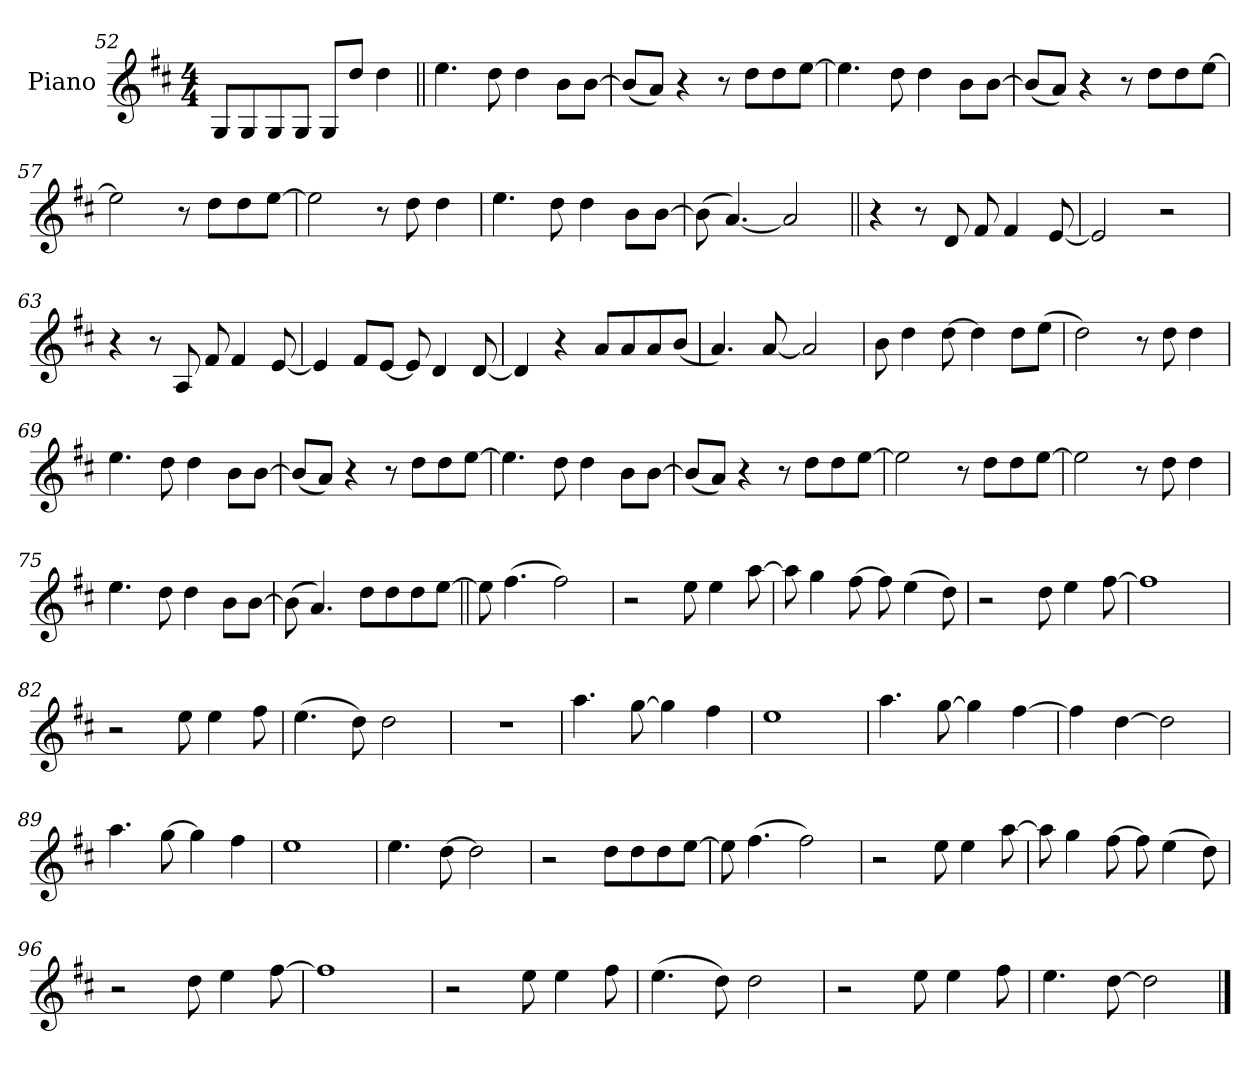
**kern
*part1
*staff1
*I"Piano
*I'Pno.
*clefG2
*k[f#c#]
*M4/4
=52
8G!L
8G!
8G!
8G!J
8G!L
8ddJ
4dd
=53||
4.ee
8dd
4dd
8bL
[8bJ
=54
(<8bL]
8aJ)
4r
8r
8ddL
8dd
[8eeJ
=55
4.ee]
8dd
4dd
8bL
[8bJ
=56
(<8bL]
8aJ)
4r
8r
8ddL
8dd
[8eeJ
=57
2ee]
8r
8ddL
8dd
[8eeJ
=58
2ee]
8r
8dd
4dd
=59
4.ee
8dd
4dd
8bL
[8bJ
=60
(>8b]
[4.a)
2a]
=61||
4r
8r
8d
8f#
4f#
[8e
=62
2e]
2r
=63
4r
8r
8A
8f#
4f#
[8e
=64
4e]
8f#L
[8eJ
8e]
4d
[8d
=65
4d]
4r
8aL
8a
8a
(<8bJ
=66
4.a)
[8a
2a]
=67
8b
4dd
[8dd
4dd]
8ddL
(>8eeJ
=68
2dd)
8r
8dd
4dd
=69
4.ee
8dd
4dd
8bL
[8bJ
=70
(<8bL]
8aJ)
4r
8r
8ddL
8dd
[8eeJ
=71
4.ee]
8dd
4dd
8bL
[8bJ
=72
(<8bL]
8aJ)
4r
8r
8ddL
8dd
[8eeJ
=73
2ee]
8r
8ddL
8dd
[8eeJ
=74
2ee]
8r
8dd
4dd
=75
4.ee
8dd
4dd
8bL
[8bJ
=76
(>8b]
4.a)
8ddL
8dd
8dd
[8eeJ
=77||
8ee]
(>4.ff#
2ff#)
=78
2r
8ee
4ee
[8aa
=79
8aa]
4gg
[8ff#
8ff#]
(>4ee
8dd)
=80
2r
8dd
4ee
[8ff#
=81
1ff#]
=82
2r
8ee
4ee
8ff#
=83
(>4.ee
8dd)
2dd
=84
1r
=85
4.aa
[8gg
4gg]
4ff#
=86
1ee
=87
4.aa
[8gg
4gg]
[4ff#
=88
4ff#]
[4dd
2dd]
=89
4.aa
[8gg
4gg]
4ff#
=90
1ee
=91
4.ee
[8dd
2dd]
=92
2r
8ddL
8dd
8dd
[8eeJ
=93
8ee]
(>4.ff#
2ff#)
=94
2r
8ee
4ee
[8aa
=95
8aa]
4gg
[8ff#
8ff#]
(>4ee
8dd)
=96
2r
8dd
4ee
[8ff#
=97
1ff#]
=98
2r
8ee
4ee
8ff#
=99
(>4.ee
8dd)
2dd
=100
2r
8ee
4ee
8ff#
=101
4.ee
[8dd
2dd]
==
*-
